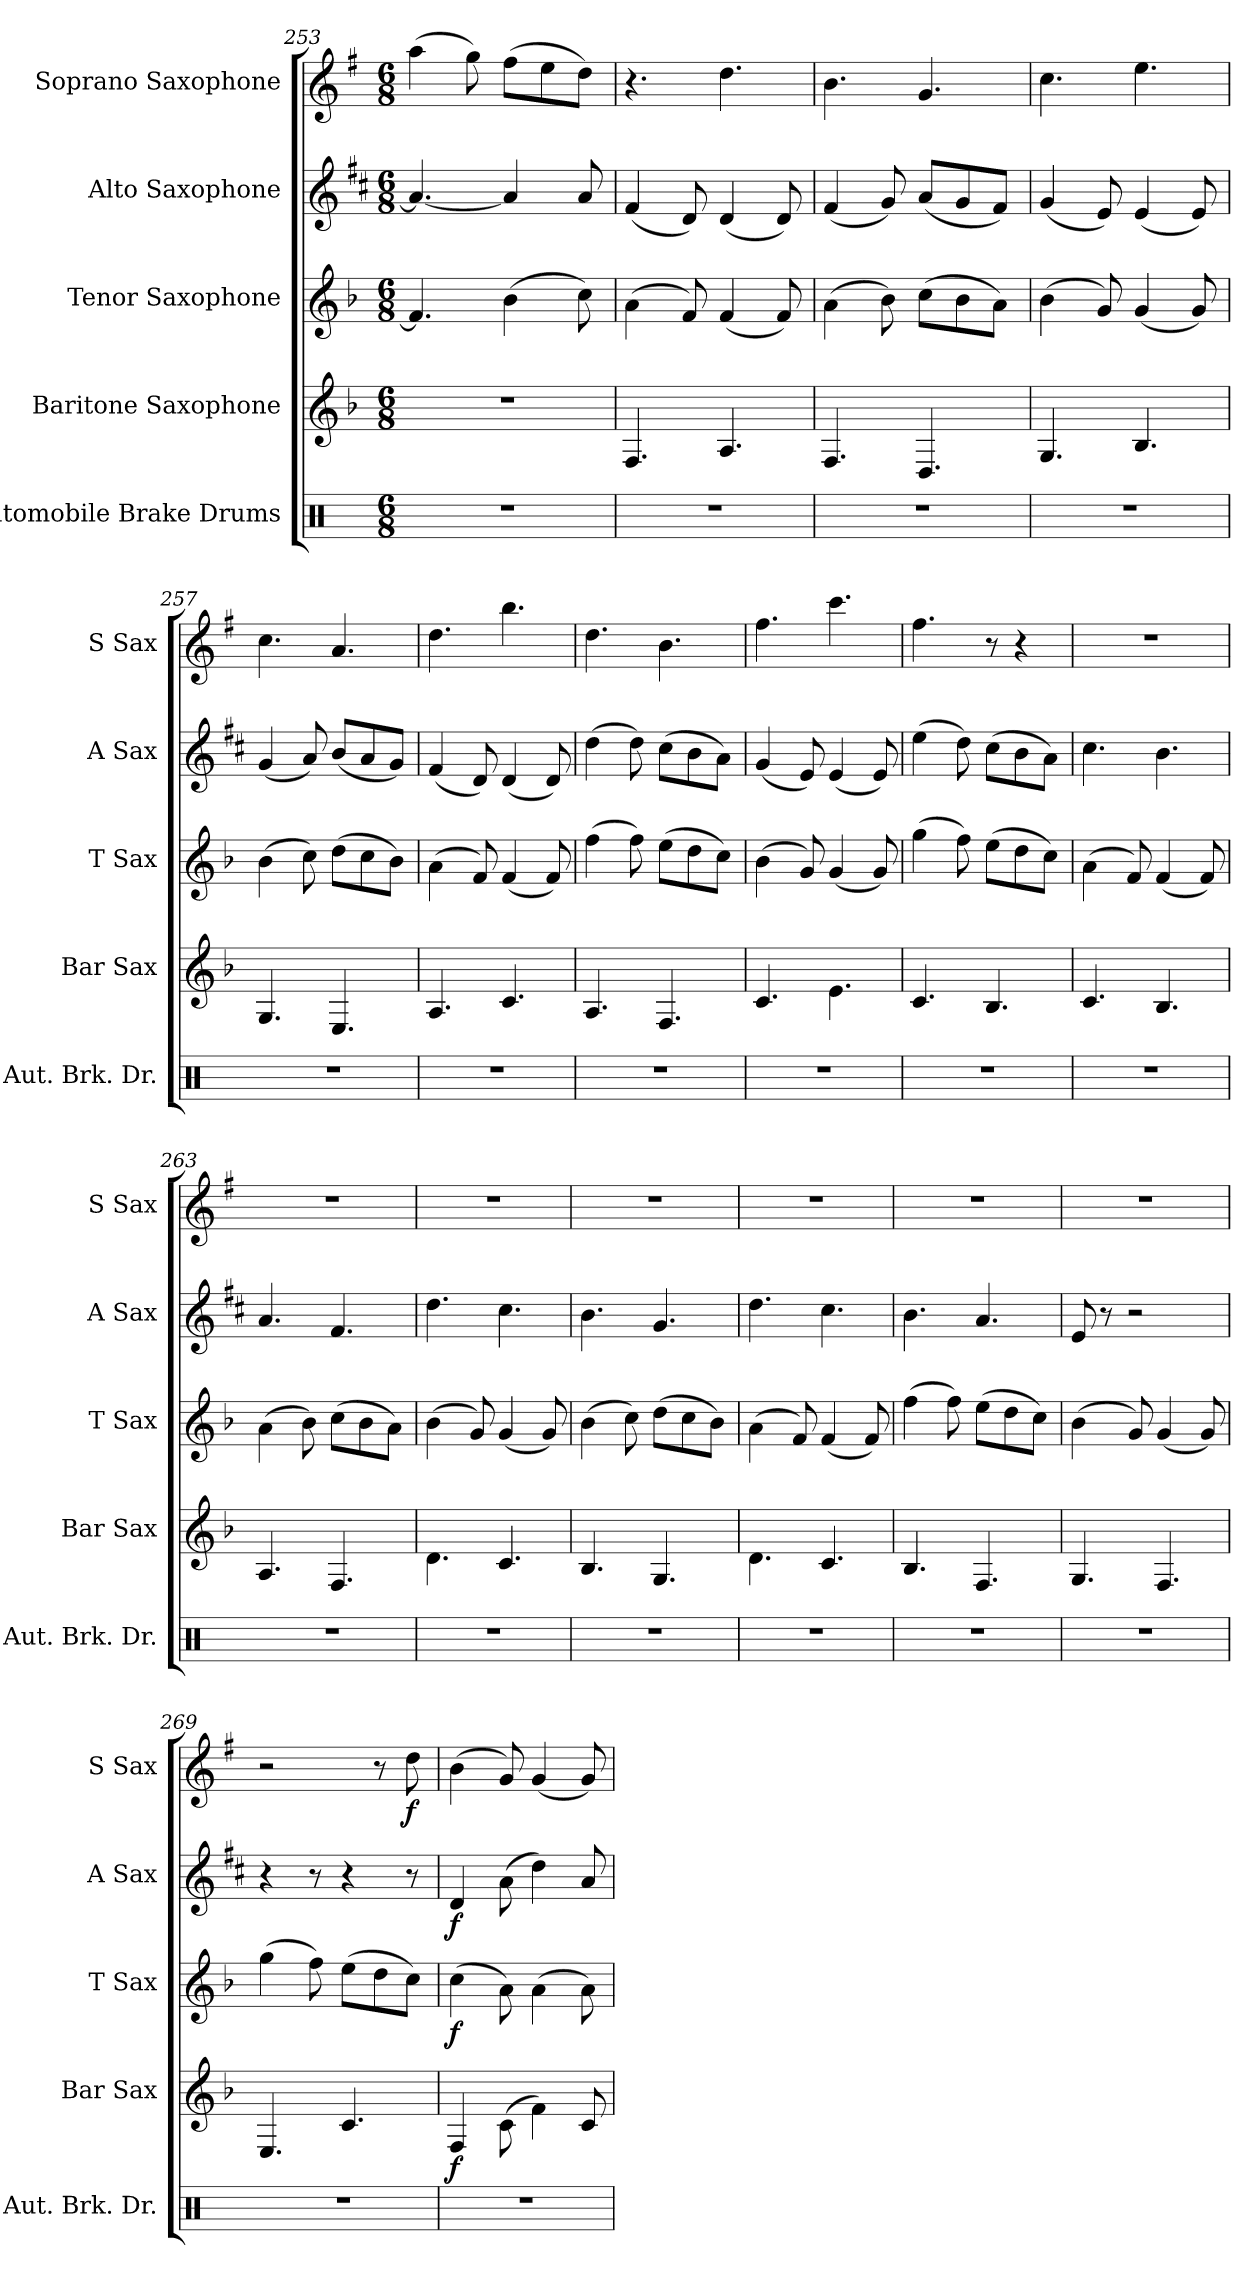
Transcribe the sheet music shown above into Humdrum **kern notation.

**kern	**kern	**dynam	**kern	**dynam	**kern	**dynam	**kern	**dynam
*part5	*part4	*part4	*part3	*part3	*part2	*part2	*part1	*part1
*staff5	*staff4	*staff4	*staff3	*staff3	*staff2	*staff2	*staff1	*staff1
*I"Automobile Brake Drums	*I"Baritone Saxophone	*	*I"Tenor Saxophone	*	*I"Alto Saxophone	*	*I"Soprano Saxophone	*
*I'Aut. Brk. Dr.	*I'Bar Sax	*	*I'T Sax	*	*I'A Sax	*	*I'S Sax	*
*clefX	*clefG2	*	*clefG2	*	*clefG2	*	*clefG2	*
*	*ITrd12c21	*	*ITrd8c14	*	*ITrd5c9	*	*ITrd1c2	*
*k[]	*k[b-]	*	*k[b-]	*	*k[b-]	*	*k[b-]	*
*M6/8	*M6/8	*	*M6/8	*	*M6/8	*	*M6/8	*
=253	=253	=253	=253	=253	=253	=253	=253	=253
2.r	2.r	.	4.F/]	.	4.c/_	.	(4gg\	.
.	.	.	.	.	.	.	8ff\)	.
.	.	.	(4B-\	.	4c/]	.	(8ee\L	.
.	.	.	.	.	.	.	8dd\	.
.	.	.	8c\)	.	8c/	.	8cc\J)	.
=254	=254	=254	=254	=254	=254	=254	=254	=254
2.r	4.FF/	.	(4A\	.	(4A/	.	4.r	.
.	.	.	8F/)	.	8F/)	.	.	.
.	4.AA/	.	(4F/	.	(4F/	.	4.cc\	.
.	.	.	8F/)	.	8F/)	.	.	.
=255	=255	=255	=255	=255	=255	=255	=255	=255
2.r	4.FF/	.	(4A\	.	(4A/	.	4.a\	.
.	.	.	8B-\)	.	8B-/)	.	.	.
.	4.DD/	.	(8c\L	.	(8c/L	.	4.f/	.
.	.	.	8B-\	.	8B-/	.	.	.
.	.	.	8A\J)	.	8A/J)	.	.	.
=256	=256	=256	=256	=256	=256	=256	=256	=256
2.r	4.GG/	.	(4B-\	.	(4B-/	.	4.b-\	.
.	.	.	8G/)	.	8G/)	.	.	.
.	4.BB-/	.	(4G/	.	(4G/	.	4.dd\	.
.	.	.	8G/)	.	8G/)	.	.	.
=257	=257	=257	=257	=257	=257	=257	=257	=257
2.r	4.GG/	.	(4B-\	.	(4B-/	.	4.b-\	.
.	.	.	8c\)	.	8c/)	.	.	.
.	4.EE/	.	(8d\L	.	(8d/L	.	4.g/	.
.	.	.	8c\	.	8c/	.	.	.
.	.	.	8B-\J)	.	8B-/J)	.	.	.
!!LO:LB:g=z
=258	=258	=258	=258	=258	=258	=258	=258	=258
2.r	4.AA/	.	(4A\	.	(4A/	.	4.cc\	.
.	.	.	8F/)	.	8F/)	.	.	.
.	4.C/	.	(4F/	.	(4F/	.	4.aa\	.
.	.	.	8F/)	.	8F/)	.	.	.
=259	=259	=259	=259	=259	=259	=259	=259	=259
2.r	4.AA/	.	(4f\	.	(4f\	.	4.cc\	.
.	.	.	8f\)	.	8f\)	.	.	.
.	4.FF/	.	(8e\L	.	(8e\L	.	4.a\	.
.	.	.	8d\	.	8d\	.	.	.
.	.	.	8c\J)	.	8c\J)	.	.	.
=260	=260	=260	=260	=260	=260	=260	=260	=260
2.r	4.C/	.	(4B-\	.	(4B-/	.	4.ee\	.
.	.	.	8G/)	.	8G/)	.	.	.
.	4.E\	.	(4G/	.	(4G/	.	4.bb-\	.
.	.	.	8G/)	.	8G/)	.	.	.
=261	=261	=261	=261	=261	=261	=261	=261	=261
2.r	4.C/	.	(4g\	.	(4g\	.	4.ee\	.
.	.	.	8f\)	.	8f\)	.	.	.
.	4.BB-/	.	(8e\L	.	(8e\L	.	8r	.
.	.	.	8d\	.	8d\	.	4r	.
.	.	.	8c\J)	.	8c\J)	.	.	.
=262	=262	=262	=262	=262	=262	=262	=262	=262
2.r	4.C/	.	(4A\	.	4.e\	.	2.r	.
.	.	.	8F/)	.	.	.	.	.
.	4.BB-/	.	(4F/	.	4.d\	.	.	.
.	.	.	8F/)	.	.	.	.	.
=263	=263	=263	=263	=263	=263	=263	=263	=263
2.r	4.AA/	.	(4A\	.	4.c/	.	2.r	.
.	.	.	8B-\)	.	.	.	.	.
.	4.FF/	.	(8c\L	.	4.A/	.	.	.
.	.	.	8B-\	.	.	.	.	.
.	.	.	8A\J)	.	.	.	.	.
!!LO:PB:g=z
=264	=264	=264	=264	=264	=264	=264	=264	=264
2.r	4.D\	.	(4B-\	.	4.f\	.	2.r	.
.	.	.	8G/)	.	.	.	.	.
.	4.C/	.	(4G/	.	4.e\	.	.	.
.	.	.	8G/)	.	.	.	.	.
=265	=265	=265	=265	=265	=265	=265	=265	=265
2.r	4.BB-/	.	(4B-\	.	4.d\	.	2.r	.
.	.	.	8c\)	.	.	.	.	.
.	4.GG/	.	(8d\L	.	4.B-/	.	.	.
.	.	.	8c\	.	.	.	.	.
.	.	.	8B-\J)	.	.	.	.	.
=266	=266	=266	=266	=266	=266	=266	=266	=266
2.r	4.D\	.	(4A\	.	4.f\	.	2.r	.
.	.	.	8F/)	.	.	.	.	.
.	4.C/	.	(4F/	.	4.e\	.	.	.
.	.	.	8F/)	.	.	.	.	.
=267	=267	=267	=267	=267	=267	=267	=267	=267
2.r	4.BB-/	.	(4f\	.	4.d\	.	2.r	.
.	.	.	8f\)	.	.	.	.	.
.	4.FF/	.	(8e\L	.	4.c/	.	.	.
.	.	.	8d\	.	.	.	.	.
.	.	.	8c\J)	.	.	.	.	.
=268	=268	=268	=268	=268	=268	=268	=268	=268
2.r	4.GG/	.	(4B-\	.	8G/	.	2.r	.
.	.	.	.	.	8r	.	.	.
.	.	.	8G/)	.	2r	.	.	.
.	4.FF/	.	(4G/	.	.	.	.	.
.	.	.	8G/)	.	.	.	.	.
=269	=269	=269	=269	=269	=269	=269	=269	=269
2.r	4.EE/	.	(4g\	.	4r	.	2r	.
.	.	.	8f\)	.	8r	.	.	.
.	4.C/	.	(8e\L	.	4r	.	.	.
.	.	.	8d\	.	.	.	8r	.
!	!	!	!	!	!	!	!	!LO:DY:b
.	.	.	8c\J)	.	8r	.	8cc\	f
!!LO:LB:g=z
=270	=270	=270	=270	=270	=270	=270	=270	=270
!	!	!LO:DY:b	!	!LO:DY:b	!	!LO:DY:b	!	!
2.r	4FF/	f	(4c\	f	4F/	f	(4a\	.
.	(8C\	.	8A\)	.	(8c\	.	8f/)	.
.	4F\)	.	(4A\	.	4f\)	.	(4f/	.
.	8C/	.	8A\)	.	8c/	.	8f/)	.
=	=	=	=	=	=	=	=	=
*-	*-	*-	*-	*-	*-	*-	*-	*-
